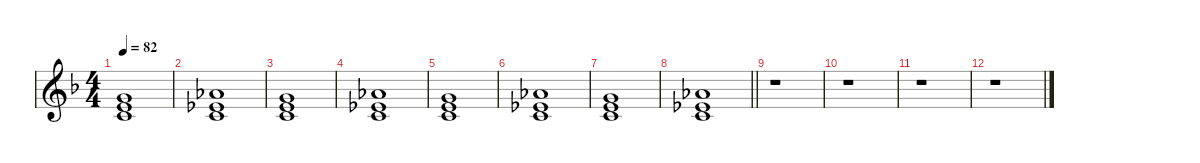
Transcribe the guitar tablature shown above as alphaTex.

\defaultSystemsLayout 4
\hideDynamics
\bracketExtendMode nobrackets
\singleTrackTrackNamePolicy hidden
\multiTrackTrackNamePolicy hidden
\firstSystemTrackNameMode fullname
\firstSystemTrackNameOrientation horizontal
\otherSystemsTrackNameOrientation horizontal
\track ("Synth 1" "vln.") {defaultSystemsLayout 4 instrument stringensemble1}
\staff {score}
\tuning (E4 B3 G3 D3 A2 E2)
\ts (4 4)
\tempo 82
\clef g2
\ks dminor
(3.1{acc forcenatural} 5.2{acc forcenatural} 5.3{acc forcenatural}).1{dy f beam Up} |
(4.1{acc b} 4.2{acc b} 5.3{acc forcenatural}).1{beam Up} |
(3.1{acc forcenatural} 5.2{acc forcenatural} 5.3{acc forcenatural}).1{beam Up} |
(4.1{acc b} 4.2{acc b} 5.3{acc forcenatural}).1{beam Up} |
(3.1{acc forcenatural} 5.2{acc forcenatural} 5.3{acc forcenatural}).1{beam Up} |
(4.1{acc b} 4.2{acc b} 5.3{acc forcenatural}).1{beam Up} |
(3.1{acc forcenatural} 5.2{acc forcenatural} 5.3{acc forcenatural}).1{beam Up} |
\barLineRight lightlight
(4.1{acc b} 4.2{acc b} 5.3{acc forcenatural}).1{beam Up} |
r.1{beam Down} |
r.1{beam Down} |
r.1{beam Down} |
r.1{beam Down}
